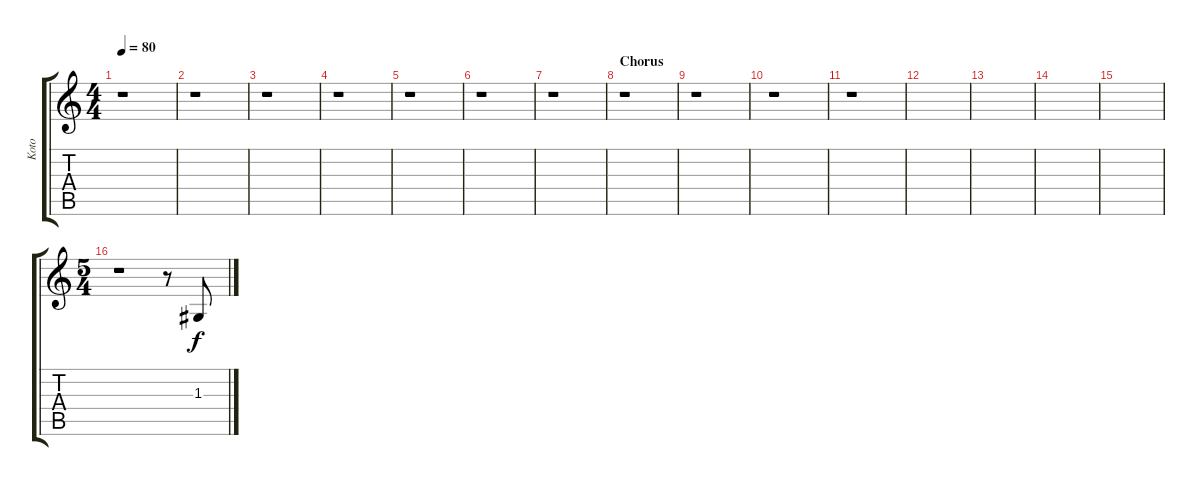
\track ("Koto" "Koto") {instrument koto}
\staff {score tabs}
\tuning (E4 B3 G3 D3 A2 E2) {hide}
\ts (4 4)
\tempo 80
\clef g2
\ks c
r.1{dy f} |
r.1 |
r.1 |
r.1 |
r.1 |
r.1 |
r.1 |
\section ("" "Chorus")
r.1 |
r.1 |
r.1 |
r.1 |
|
|
|
|
\ts (5 4)
r.1 r.8 1.3.8
